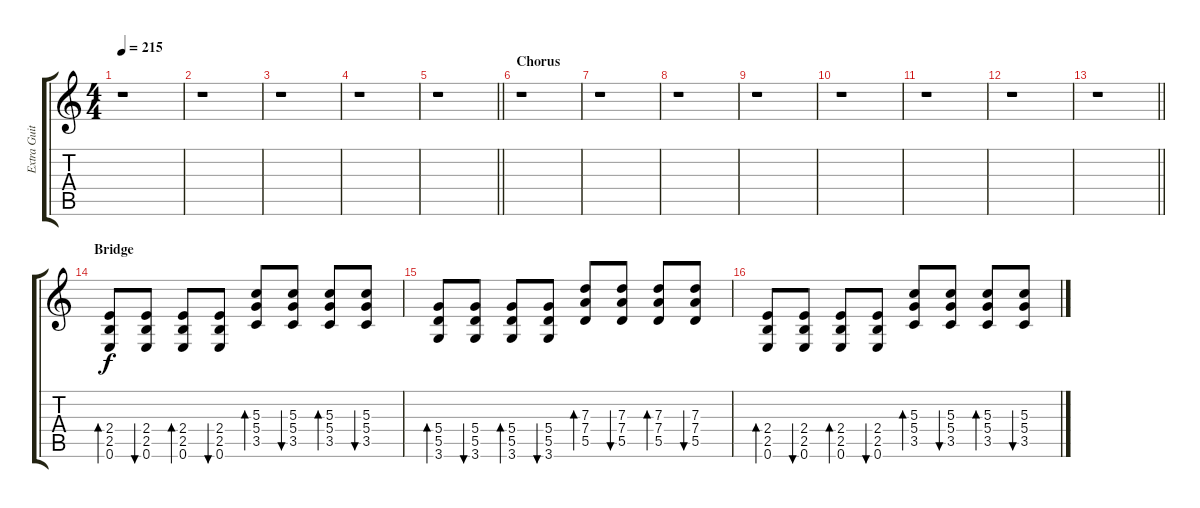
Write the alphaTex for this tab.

\track ("Extra Guitar" "Extra Guit") {instrument distortionguitar}
\staff {score tabs}
\tuning (E4 B3 G3 D3 A2 E2) {hide}
\ts (4 4)
\tempo 215
\clef g2
\ks c
r.1{dy f} |
r.1 |
r.1 |
r.1 |
\barLineRight lightlight
r.1 |
\section ("" "Chorus")
r.1 |
r.1 |
r.1 |
r.1 |
r.1 |
r.1 |
r.1 |
\barLineRight lightlight
r.1 |
\section ("" "Bridge")
(2.4 2.5 0.6).8{bd 60} (2.4 2.5 0.6).8{bu 60} (2.4 2.5 0.6).8{bd 60} (2.4 2.5 0.6).8{bu 60} (5.3 5.4 3.5).8{bd 60} (5.3 5.4 3.5).8{bu 60} (5.3 5.4 3.5).8{bd 60} (5.3 5.4 3.5).8{bu 60} |
(5.4 5.5 3.6).8{bd 60} (5.4 5.5 3.6).8{bu 60} (5.4 5.5 3.6).8{bd 60} (5.4 5.5 3.6).8{bu 60} (7.3 7.4 5.5).8{bd 60} (7.3 7.4 5.5).8{bu 60} (7.3 7.4 5.5).8{bd 60} (7.3 7.4 5.5).8{bu 60} |
(2.4 2.5 0.6).8{bd 60} (2.4 2.5 0.6).8{bu 60} (2.4 2.5 0.6).8{bd 60} (2.4 2.5 0.6).8{bu 60} (5.3 5.4 3.5).8{bd 60} (5.3 5.4 3.5).8{bu 60} (5.3 5.4 3.5).8{bd 60} (5.3 5.4 3.5).8{bu 60}
